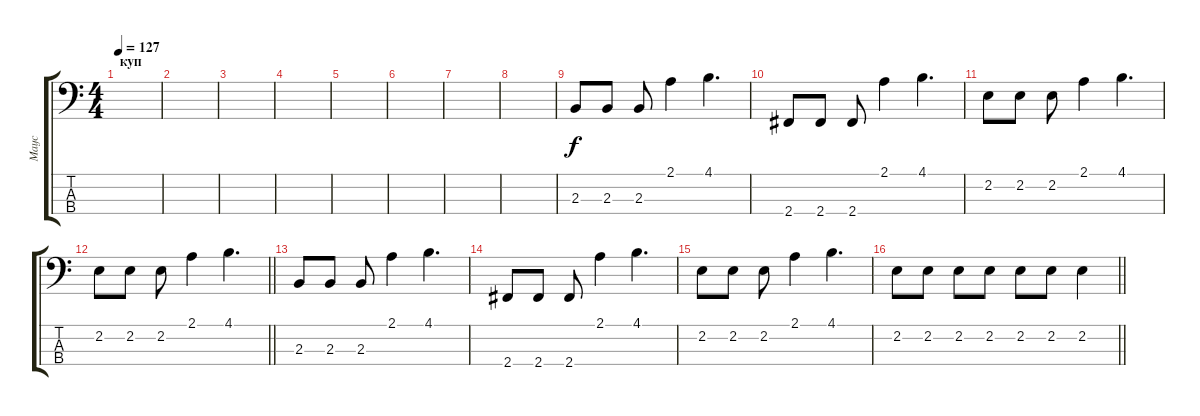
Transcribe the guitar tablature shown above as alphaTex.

\track ("Маус" "Маус") {instrument electricbassfinger}
\staff {score tabs}
\tuning (G2 D2 A1 E1) {hide}
\ts (4 4)
\section ("" "куп")
\tempo 127
\clef f4
\ks c
|
|
|
|
|
|
|
|
2.3.8 2.3.8 2.3.8 2.1.4 4.1.4{d} |
2.4.8 2.4.8 2.4.8 2.1.4 4.1.4{d} |
2.2.8 2.2.8 2.2.8 2.1.4 4.1.4{d} |
\barLineRight lightlight
2.2.8 2.2.8 2.2.8 2.1.4 4.1.4{d} |
2.3.8 2.3.8 2.3.8 2.1.4 4.1.4{d} |
2.4.8 2.4.8 2.4.8 2.1.4 4.1.4{d} |
2.2.8 2.2.8 2.2.8 2.1.4 4.1.4{d} |
\barLineRight lightlight
2.2.8 2.2.8 2.2.8 2.2.8 2.2.8 2.2.8 2.2.4
